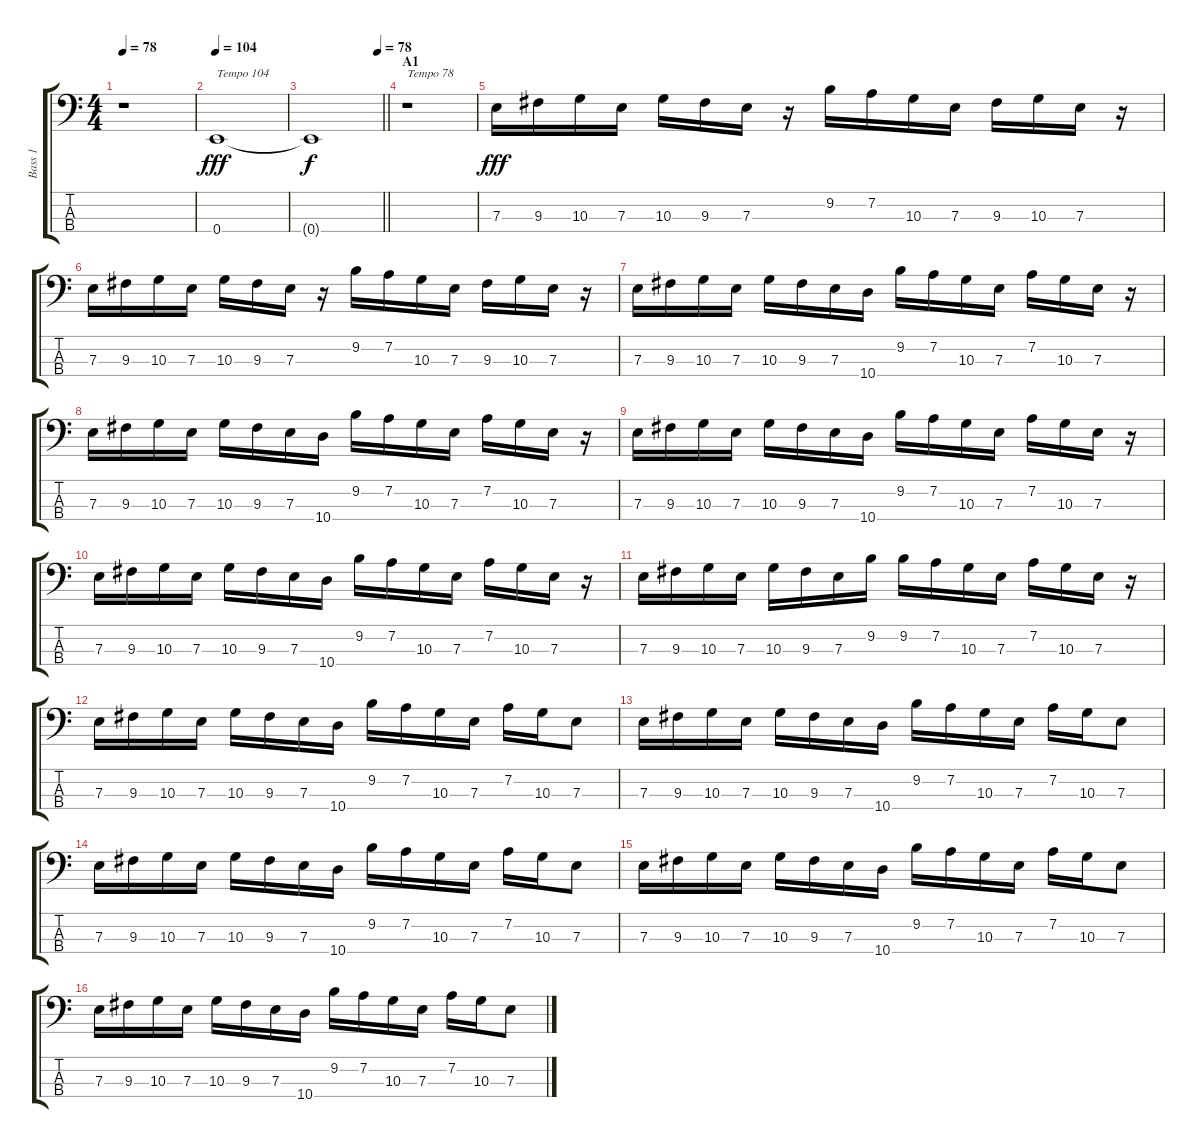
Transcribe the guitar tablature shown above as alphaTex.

\track ("Bass 1" "Bass 1") {instrument electricbassfinger}
\staff {score tabs}
\tuning (G2 D2 A1 E1) {hide}
\ts (4 4)
\tempo 78
\clef f4
\ks c
r.1{dy fff instrument electricbassfinger} |
\tempo 104
0.4.1{txt "Tempo 104"} |
\tempo (78 0.9375)
\barLineRight lightlight
0.4{t}.1{dy f} |
\section ("" "A1")
r.1{txt "Tempo 78"} |
7.3.16{dy fff} 9.3.16 10.3.16 7.3.16 10.3.16 9.3.16 7.3.16 r.16 9.2.16 7.2.16 10.3.16 7.3.16 9.3.16 10.3.16 7.3.16 r.16 |
7.3.16 9.3.16 10.3.16 7.3.16 10.3.16 9.3.16 7.3.16 r.16 9.2.16 7.2.16 10.3.16 7.3.16 9.3.16 10.3.16 7.3.16 r.16 |
7.3.16 9.3.16 10.3.16 7.3.16 10.3.16 9.3.16 7.3.16 10.4.16 9.2.16 7.2.16 10.3.16 7.3.16 7.2.16 10.3.16 7.3.16 r.16 |
7.3.16 9.3.16 10.3.16 7.3.16 10.3.16 9.3.16 7.3.16 10.4.16 9.2.16 7.2.16 10.3.16 7.3.16 7.2.16 10.3.16 7.3.16 r.16 |
7.3.16 9.3.16 10.3.16 7.3.16 10.3.16 9.3.16 7.3.16 10.4.16 9.2.16 7.2.16 10.3.16 7.3.16 7.2.16 10.3.16 7.3.16 r.16 |
7.3.16 9.3.16 10.3.16 7.3.16 10.3.16 9.3.16 7.3.16 10.4.16 9.2.16 7.2.16 10.3.16 7.3.16 7.2.16 10.3.16 7.3.16 r.16 |
7.3.16 9.3.16 10.3.16 7.3.16 10.3.16 9.3.16 7.3.16 9.2.16 9.2.16 7.2.16 10.3.16 7.3.16 7.2.16 10.3.16 7.3.16 r.16 |
7.3.16 9.3.16 10.3.16 7.3.16 10.3.16 9.3.16 7.3.16 10.4.16 9.2.16 7.2.16 10.3.16 7.3.16 7.2.16 10.3.16 7.3.8 |
7.3.16 9.3.16 10.3.16 7.3.16 10.3.16 9.3.16 7.3.16 10.4.16 9.2.16 7.2.16 10.3.16 7.3.16 7.2.16 10.3.16 7.3.8 |
7.3.16 9.3.16 10.3.16 7.3.16 10.3.16 9.3.16 7.3.16 10.4.16 9.2.16 7.2.16 10.3.16 7.3.16 7.2.16 10.3.16 7.3.8 |
7.3.16 9.3.16 10.3.16 7.3.16 10.3.16 9.3.16 7.3.16 10.4.16 9.2.16 7.2.16 10.3.16 7.3.16 7.2.16 10.3.16 7.3.8 |
7.3.16 9.3.16 10.3.16 7.3.16 10.3.16 9.3.16 7.3.16 10.4.16 9.2.16 7.2.16 10.3.16 7.3.16 7.2.16 10.3.16 7.3.8
